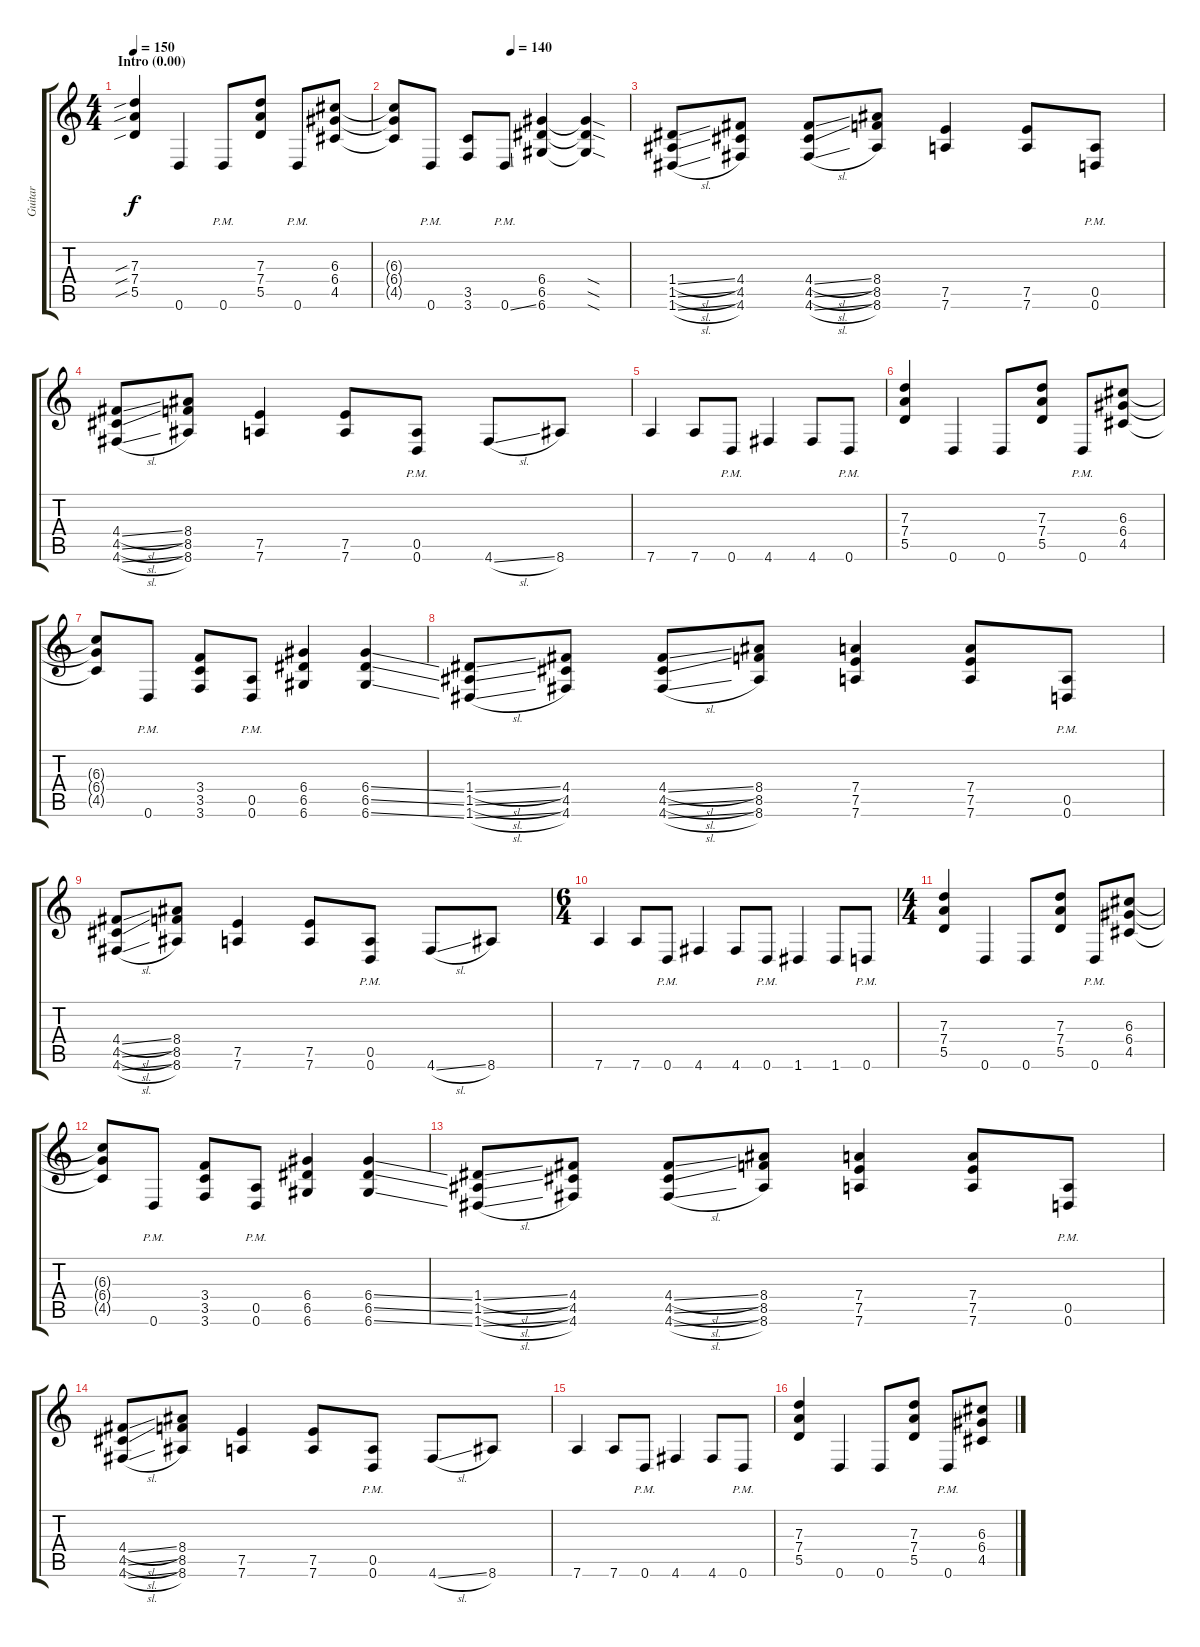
\track ("Guitar" "Guitar") {instrument distortionguitar}
\staff {score tabs}
\tuning (E4 B3 G3 D3 A2 D2) {hide}
\ts (4 4)
\section ("" "Intro (0.00)")
\tempo 150
\clef g2
\ks c
(7.3{sib} 7.4{sib} 5.5{sib}).4{dy f instrument distortionguitar} 0.6.4 0.6{pm}.8 (7.3 7.4 5.5).8 0.6{pm}.8 (6.3 6.4 4.5).8 |
\tempo (140 0.5)
(6.3{t} 6.4{t} 4.5{t}).8 0.6{pm}.8 (3.5 3.6).8 0.6{ss pm}.8 (6.4 6.5 6.6).4 (6.4{sod t} 6.5{sod t} 6.6{sod t}).4 |
(1.4{sl} 1.5{sl} 1.6{sl}).8 (4.4 4.5 4.6).8 (4.4{sl} 4.5{sl} 4.6{sl}).8 (8.4 8.5 8.6).8 (7.5 7.6).4 (7.5 7.6).8 (0.5{pm} 0.6{pm}).8 |
(4.4{sl} 4.5{sl} 4.6{sl}).8 (8.4 8.5 8.6).8 (7.5 7.6).4 (7.5 7.6).8 (0.5{pm} 0.6{pm}).8 4.6{sl}.8 8.6.8 |
7.6.4 7.6.8 0.6{pm}.8 4.6.4 4.6.8 0.6{pm}.8 |
(7.3 7.4 5.5).4 0.6.4 0.6.8 (7.3 7.4 5.5).8 0.6{pm}.8 (6.3 6.4 4.5).8 |
(6.3{t} 6.4{t} 4.5{t}).8 0.6{pm}.8 (3.4 3.5 3.6).8 (0.5{pm} 0.6{pm}).8 (6.4 6.5 6.6).4 (6.4{ss} 6.5{ss} 6.6{ss}).4 |
(1.4{sl} 1.5{sl} 1.6{sl}).8 (4.4 4.5 4.6).8 (4.4{sl} 4.5{sl} 4.6{sl}).8 (8.4 8.5 8.6).8 (7.4 7.5 7.6).4 (7.4 7.5 7.6).8 (0.5{pm} 0.6{pm}).8 |
(4.4{sl} 4.5{sl} 4.6{sl}).8 (8.4 8.5 8.6).8 (7.5 7.6).4 (7.5 7.6).8 (0.5{pm} 0.6{pm}).8 4.6{sl}.8 8.6.8 |
\ts (6 4)
7.6.4 7.6.8 0.6{pm}.8 4.6.4 4.6.8 0.6{pm}.8 1.6.4 1.6.8 0.6{pm}.8 |
\ts (4 4)
(7.3 7.4 5.5).4 0.6.4 0.6.8 (7.3 7.4 5.5).8 0.6{pm}.8 (6.3 6.4 4.5).8 |
(6.3{t} 6.4{t} 4.5{t}).8 0.6{pm}.8 (3.4 3.5 3.6).8 (0.5{pm} 0.6{pm}).8 (6.4 6.5 6.6).4 (6.4{ss} 6.5{ss} 6.6{ss}).4 |
(1.4{sl} 1.5{sl} 1.6{sl}).8 (4.4 4.5 4.6).8 (4.4{sl} 4.5{sl} 4.6{sl}).8 (8.4 8.5 8.6).8 (7.4 7.5 7.6).4 (7.4 7.5 7.6).8 (0.5{pm} 0.6{pm}).8 |
(4.4{sl} 4.5{sl} 4.6{sl}).8 (8.4 8.5 8.6).8 (7.5 7.6).4 (7.5 7.6).8 (0.5{pm} 0.6{pm}).8 4.6{sl}.8 8.6.8 |
7.6.4 7.6.8 0.6{pm}.8 4.6.4 4.6.8 0.6{pm}.8 |
(7.3 7.4 5.5).4 0.6.4 0.6.8 (7.3 7.4 5.5).8 0.6{pm}.8 (6.3 6.4 4.5).8
